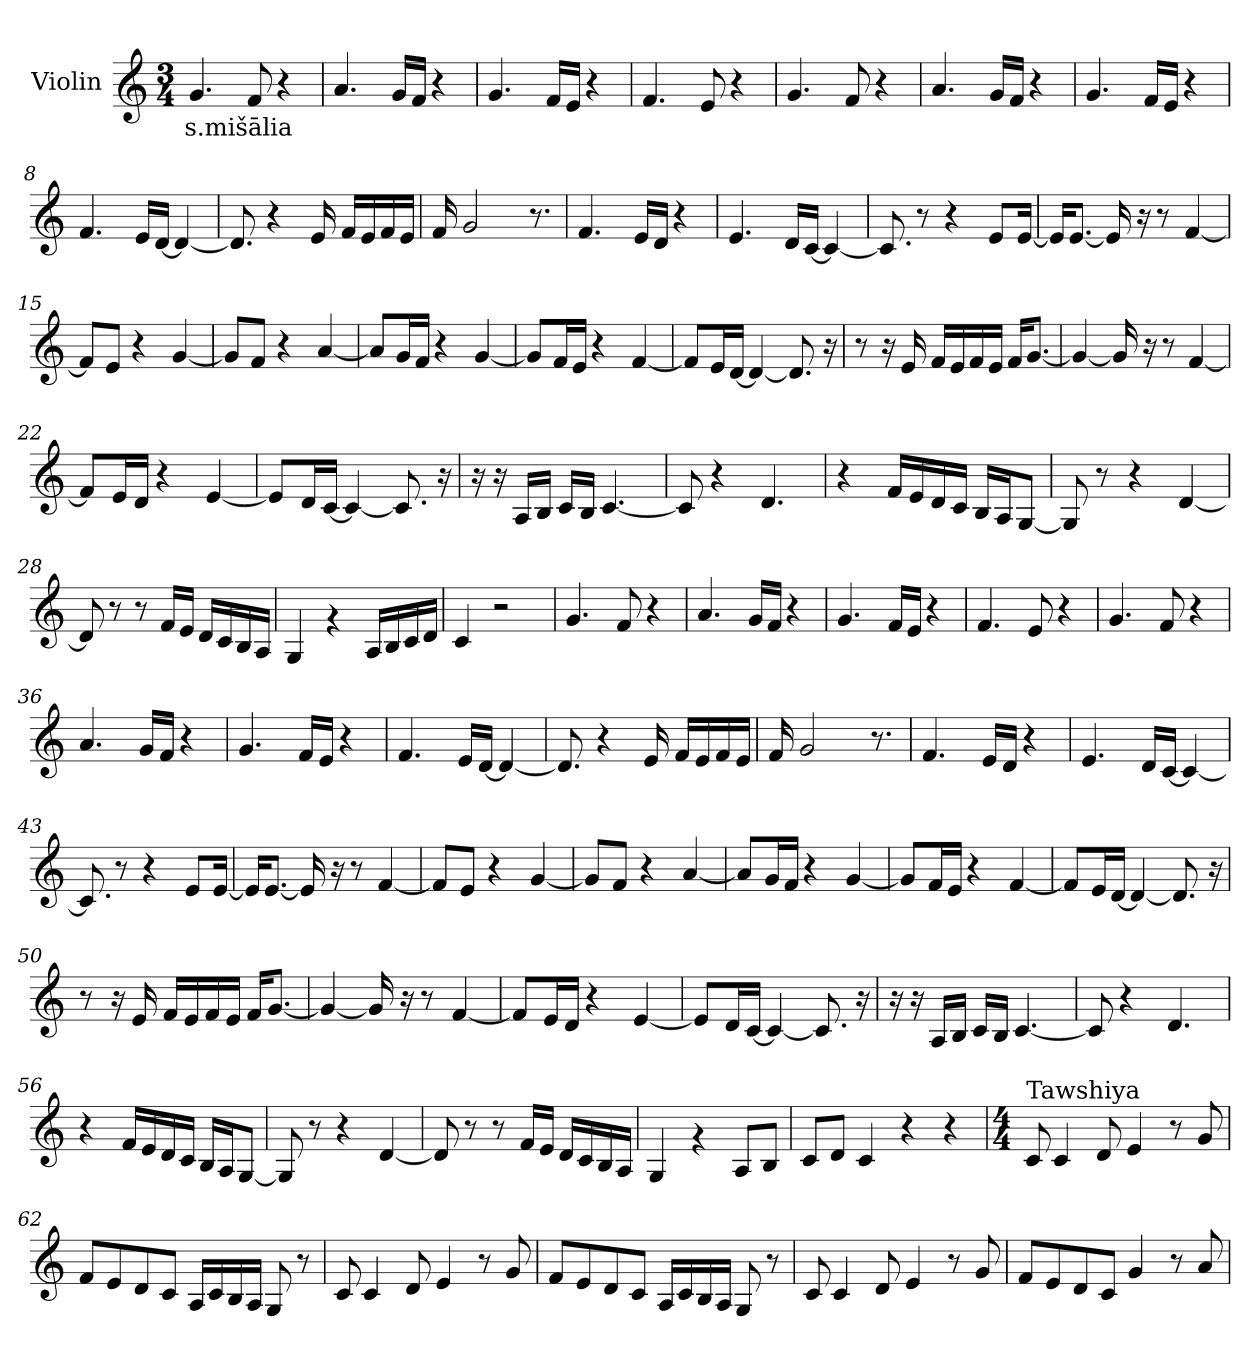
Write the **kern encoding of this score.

**kern	**text
*part1	*part1
*staff1	*staff1
*I"Violin	*
*clefG2	*
*k[]	*
*M3/4	*
*MM80	*
=1	=1
!	!LO:LY:b
4.g/	s.mišālia
8f/	.
4r	.
=2	=2
4.a/	.
16g/LL	.
16f/JJ	.
4r	.
=3	=3
4.g/	.
16f/LL	.
16e/JJ	.
4r	.
=4	=4
4.f/	.
8e/	.
4r	.
=5	=5
4.g/	.
8f/	.
4r	.
=6	=6
4.a/	.
16g/LL	.
16f/JJ	.
4r	.
!!LO:LB:g=z
=7	=7
4.g/	.
16f/LL	.
16e/JJ	.
4r	.
=8	=8
4.f/	.
16e/LL	.
[16d/JJ	.
4d/_	.
=9	=9
8.d/]	.
4r	.
16e/	.
16f/LL	.
16e/	.
16f/	.
16e/JJ	.
=10	=10
16f/	.
2g/	.
8.r	.
=11	=11
4.f/	.
16e/LL	.
16d/JJ	.
4r	.
=12	=12
4.e/	.
16d/LL	.
[16c/JJ	.
4c/_	.
!!LO:LB:g=z
=13	=13
8.c/]	.
8r	.
4r	.
8e/L	.
[16e/Jk	.
=14	=14
16e/KL]	.
[8.e/J	.
16e/]	.
16r	.
8r	.
[4f/	.
=15	=15
8f/L]	.
8e/J	.
4r	.
[4g/	.
=16	=16
8g/L]	.
8f/J	.
4r	.
[4a/	.
=17	=17
8a/L]	.
16g/L	.
16f/JJ	.
4r	.
[4g/	.
=18	=18
8g/L]	.
16f/L	.
16e/JJ	.
4r	.
[4f/	.
!!LO:LB:g=z
=19	=19
8f/L]	.
16e/L	.
[16d/JJ	.
4d/_	.
8.d/]	.
16r	.
=20	=20
8r	.
16r	.
16e/	.
16f/LL	.
16e/	.
16f/	.
16e/JJ	.
16f/KL	.
[8.g/J	.
=21	=21
4g/_	.
16g/]	.
16r	.
8r	.
[4f/	.
=22	=22
8f/L]	.
16e/L	.
16d/JJ	.
4r	.
[4e/	.
=23	=23
8e/L]	.
16d/L	.
[16c/JJ	.
4c/_	.
8.c/]	.
16r	.
!!LO:LB:g=z
=24	=24
16r	.
16r	.
16A/LL	.
16B/JJ	.
16c/LL	.
16B/JJ	.
[4.c/	.
=25	=25
8c/]	.
4r	.
4.d/	.
=26	=26
4r	.
16f/LL	.
16e/	.
16d/	.
16c/JJ	.
16B/LL	.
16A/J	.
[8G/J	.
=27	=27
8G/]	.
8r	.
4r	.
[4d/	.
=28	=28
8d/]	.
8r	.
8r	.
16f/LL	.
16e/JJ	.
16d/LL	.
16c/	.
16B/	.
16A/JJ	.
!!LO:LB:g=z
=29	=29
4G/	.
4rg	.
16A/LL	.
16B/	.
16c/	.
16d/JJ	.
=30	=30
4c/	.
2r	.
=31	=31
4.g/	.
8f/	.
4r	.
=32	=32
4.a/	.
16g/LL	.
16f/JJ	.
4r	.
=33	=33
4.g/	.
16f/LL	.
16e/JJ	.
4r	.
=34	=34
4.f/	.
8e/	.
4r	.
=35	=35
4.g/	.
8f/	.
4r	.
!!LO:LB:g=z
=36	=36
4.a/	.
16g/LL	.
16f/JJ	.
4r	.
=37	=37
4.g/	.
16f/LL	.
16e/JJ	.
4r	.
=38	=38
4.f/	.
16e/LL	.
[16d/JJ	.
4d/_	.
=39	=39
8.d/]	.
4r	.
16e/	.
16f/LL	.
16e/	.
16f/	.
16e/JJ	.
=40	=40
16f/	.
2g/	.
8.r	.
=41	=41
4.f/	.
16e/LL	.
16d/JJ	.
4r	.
!!LO:PB:g=z
=42	=42
4.e/	.
16d/LL	.
[16c/JJ	.
4c/_	.
=43	=43
8.c/]	.
8r	.
4r	.
8e/L	.
[16e/Jk	.
=44	=44
16e/KL]	.
[8.e/J	.
16e/]	.
16r	.
8r	.
[4f/	.
=45	=45
8f/L]	.
8e/J	.
4r	.
[4g/	.
=46	=46
8g/L]	.
8f/J	.
4r	.
[4a/	.
=47	=47
8a/L]	.
16g/L	.
16f/JJ	.
4r	.
[4g/	.
!!LO:PB:g=z
=48	=48
8g/L]	.
16f/L	.
16e/JJ	.
4r	.
[4f/	.
=49	=49
8f/L]	.
16e/L	.
[16d/JJ	.
4d/_	.
8.d/]	.
16r	.
=50	=50
8r	.
16r	.
16e/	.
16f/LL	.
16e/	.
16f/	.
16e/JJ	.
16f/KL	.
[8.g/J	.
=51	=51
4g/_	.
16g/]	.
16r	.
8r	.
[4f/	.
=52	=52
8f/L]	.
16e/L	.
16d/JJ	.
4r	.
[4e/	.
!!LO:LB:g=z
=53	=53
8e/L]	.
16d/L	.
[16c/JJ	.
4c/_	.
8.c/]	.
16r	.
=54	=54
16r	.
16r	.
16A/LL	.
16B/JJ	.
16c/LL	.
16B/JJ	.
[4.c/	.
=55	=55
8c/]	.
4r	.
4.d/	.
=56	=56
4r	.
16f/LL	.
16e/	.
16d/	.
16c/JJ	.
16B/LL	.
16A/J	.
[8G/J	.
=57	=57
8G/]	.
8r	.
4r	.
[4d/	.
!!LO:LB:g=z
=58	=58
8d/]	.
8r	.
8r	.
16f/LL	.
16e/JJ	.
16d/LL	.
16c/	.
16B/	.
16A/JJ	.
=59	=59
4G/	.
4rg	.
8A/L	.
8B/J	.
=60	=60
8c/L	.
8d/J	.
4c/	.
4r	.
4r	.
=61	=61
*M4/4	*
*MM70	*
!LO:TX:a:t=Tawshiya	!
8c/	.
4c/	.
8d/	.
4e/	.
8r	.
8g/	.
!!LO:LB:g=z
=62	=62
8f/L	.
8e/	.
8d/	.
8c/J	.
16A/LL	.
16c/	.
16B/	.
16A/JJ	.
8G/	.
8r	.
=63	=63
8c/	.
4c/	.
8d/	.
4e/	.
8r	.
8g/	.
=64	=64
8f/L	.
8e/	.
8d/	.
8c/J	.
16A/LL	.
16c/	.
16B/	.
16A/JJ	.
8G/	.
8r	.
=65	=65
8c/	.
4c/	.
8d/	.
4e/	.
8r	.
8g/	.
!!LO:LB:g=z
=66	=66
8f/L	.
8e/	.
8d/	.
8c/J	.
4g/	.
8r	.
8a/	.
=	=
*-	*-
